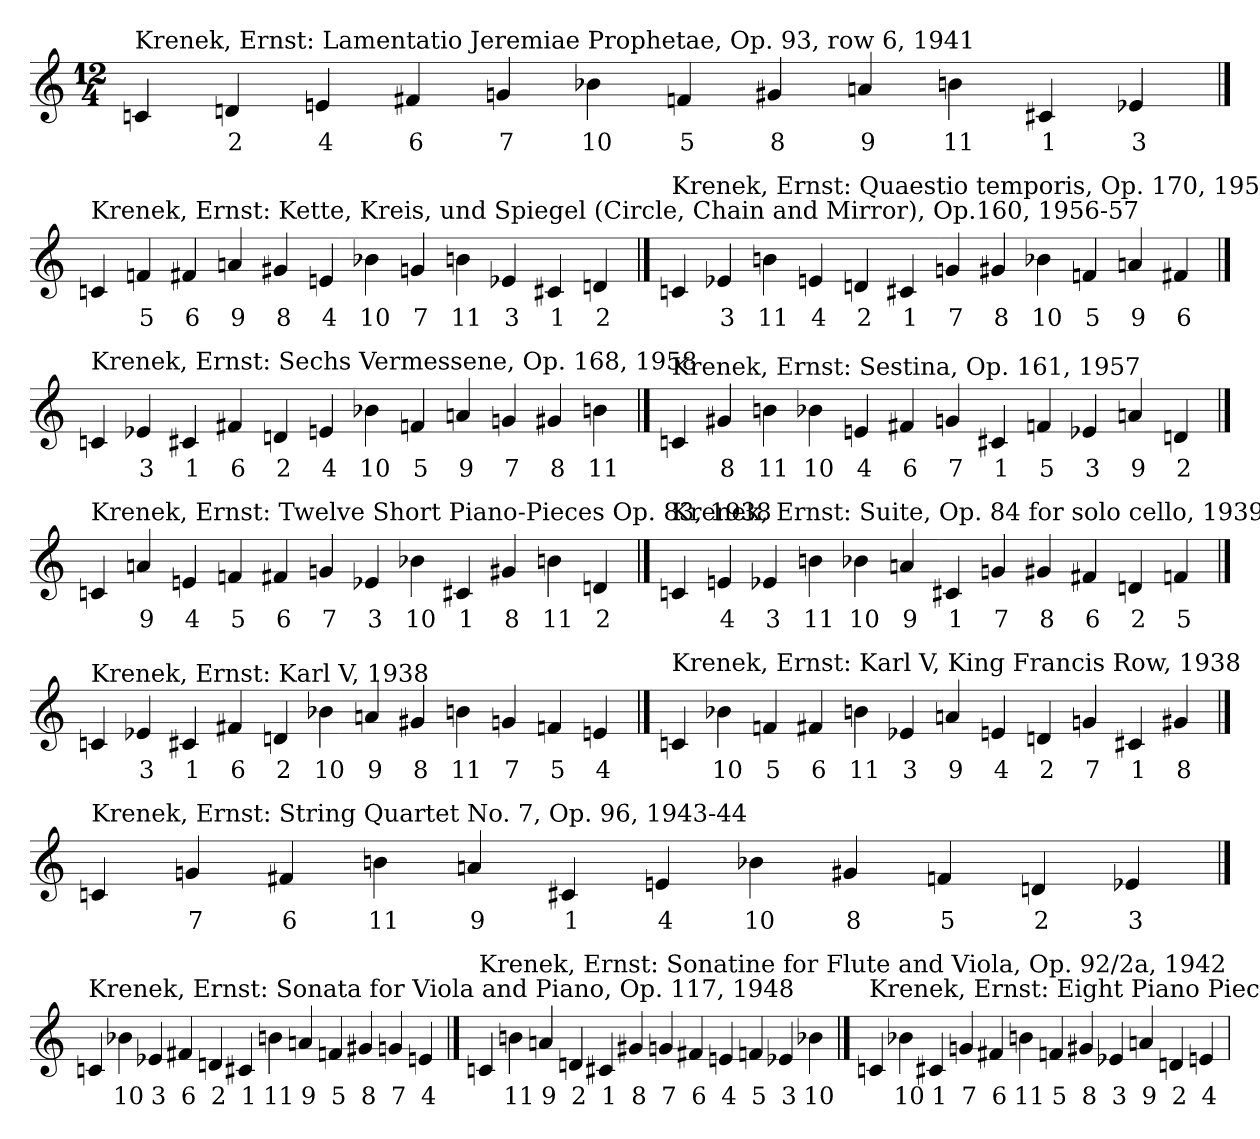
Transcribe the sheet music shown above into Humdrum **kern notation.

**kern	**text
*part1	*part1
*staff1	*staff1
!!LO:LB:g=z
*M12/4	*
==248	==248
!LO:TX:t=Krenek, Ernst&colon; Lamentatio Jeremiae Prophetae, Op. 93, row 6, 1941	!
4cn	.
4dn	2
4en	4
4f#X	6
4gn	7
4b-X	10
4fn	5
4g#X	8
4an	9
4bn	11
4c#X	1
4e-X	3
!!LO:LB:g=z
==249	==249
!LO:TX:t=Krenek, Ernst&colon; Kette, Kreis, und Spiegel (Circle, Chain and Mirror), Op.160, 1956-57	!
4cn	.
4fn	5
4f#X	6
4an	9
4g#X	8
4en	4
4b-X	10
4gn	7
4bn	11
4e-X	3
4c#X	1
4dn	2
!!LO:LB:g=z
==250	==250
!LO:TX:t=Krenek, Ernst&colon; Quaestio temporis, Op. 170, 1959	!
4cn	.
4e-X	3
4bn	11
4en	4
4dn	2
4c#X	1
4gn	7
4g#X	8
4b-X	10
4fn	5
4an	9
4f#X	6
!!LO:LB:g=z
==251	==251
!LO:TX:t=Krenek, Ernst&colon; Sechs Vermessene, Op. 168, 1958	!
4cn	.
4e-X	3
4c#X	1
4f#X	6
4dn	2
4en	4
4b-X	10
4fn	5
4an	9
4gn	7
4g#X	8
4bn	11
!!LO:LB:g=z
==252	==252
!LO:TX:t=Krenek, Ernst&colon; Sestina, Op. 161, 1957	!
4cn	.
4g#X	8
4bn	11
4b-X	10
4en	4
4f#X	6
4gn	7
4c#X	1
4fn	5
4e-X	3
4an	9
4dn	2
!!LO:LB:g=z
==253	==253
!LO:TX:t=Krenek, Ernst&colon; Twelve Short Piano-Pieces Op. 83, 1938	!
4cn	.
4an	9
4en	4
4fn	5
4f#X	6
4gn	7
4e-X	3
4b-X	10
4c#X	1
4g#X	8
4bn	11
4dn	2
!!LO:LB:g=z
==254	==254
!LO:TX:t=Krenek, Ernst&colon; Suite, Op. 84 for solo cello, 1939	!
4cn	.
4en	4
4e-X	3
4bn	11
4b-X	10
4an	9
4c#X	1
4gn	7
4g#X	8
4f#X	6
4dn	2
4fn	5
!!LO:LB:g=z
==255	==255
!LO:TX:t=Krenek, Ernst&colon; Karl V, 1938	!
4cn	.
4e-X	3
4c#X	1
4f#X	6
4dn	2
4b-X	10
4an	9
4g#X	8
4bn	11
4gn	7
4fn	5
4en	4
!!LO:LB:g=z
==256	==256
!LO:TX:t=Krenek, Ernst&colon; Karl V, King Francis Row, 1938	!
4cn	.
4b-X	10
4fn	5
4f#X	6
4bn	11
4e-X	3
4an	9
4en	4
4dn	2
4gn	7
4c#X	1
4g#X	8
!!LO:LB:g=z
==257	==257
!LO:TX:t=Krenek, Ernst&colon; String Quartet No. 7, Op. 96, 1943-44	!
4cn	.
4gn	7
4f#X	6
4bn	11
4an	9
4c#X	1
4en	4
4b-X	10
4g#X	8
4fn	5
4dn	2
4e-X	3
!!LO:LB:g=z
==258	==258
!LO:TX:t=Krenek, Ernst&colon; Sonata for Viola and Piano, Op. 117, 1948	!
4cn	.
4b-X	10
4e-X	3
4f#X	6
4dn	2
4c#X	1
4bn	11
4an	9
4fn	5
4g#X	8
4gn	7
4en	4
!!LO:LB:g=z
==259	==259
!LO:TX:t=Krenek, Ernst&colon; Sonatine for Flute and Viola, Op. 92/2a, 1942	!
4cn	.
4bn	11
4an	9
4dn	2
4c#X	1
4g#X	8
4gn	7
4f#X	6
4en	4
4fn	5
4e-X	3
4b-X	10
!!LO:LB:g=z
==260	==260
!LO:TX:t=Krenek, Ernst&colon; Eight Piano Pieces, 1946	!
4cn	.
4b-X	10
4c#X	1
4gn	7
4f#X	6
4bn	11
4fn	5
4g#X	8
4e-X	3
4an	9
4dn	2
4en	4
=	=
*-	*-
